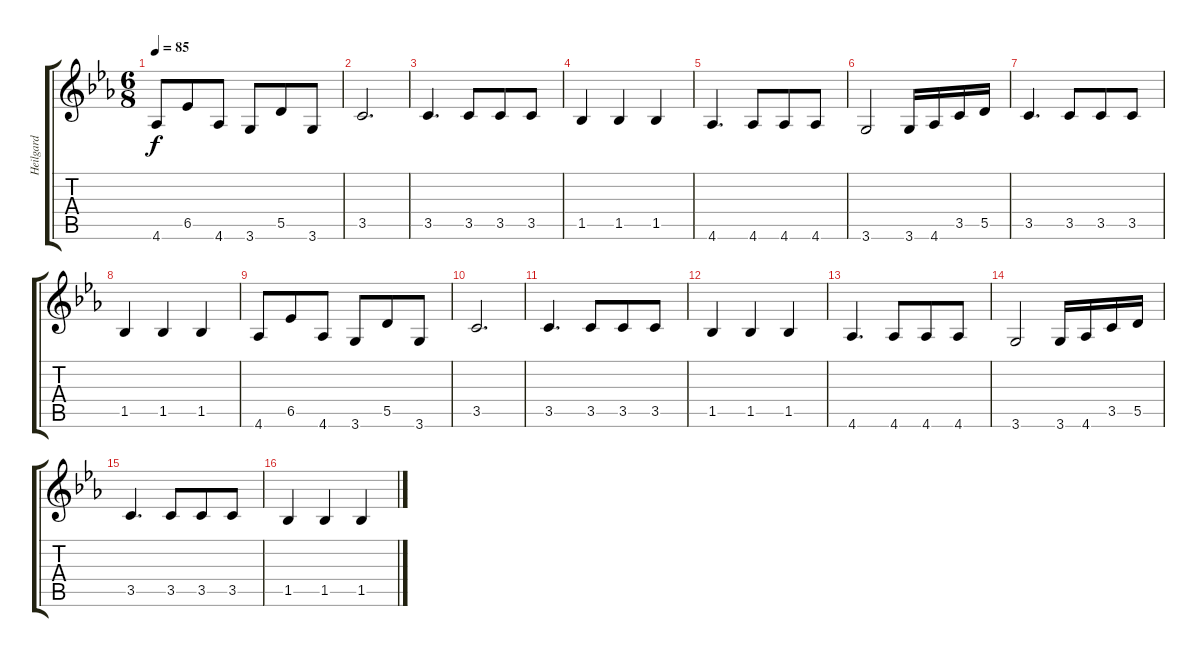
\track ("Heilgard" "Heilgard") {instrument electricbassfinger}
\staff {score tabs}
\tuning (E4 B3 G3 D3 A2 E2) {hide}
\ts (6 8)
\tempo 85
\clef g2
\ks cminor
4.6.8{dy f} 6.5.8 4.6.8 3.6.8 5.5.8 3.6.8 |
3.5.2{d} |
3.5.4{d} 3.5.8 3.5.8 3.5.8 |
1.5.4 1.5.4 1.5.4 |
4.6.4{d} 4.6.8 4.6.8 4.6.8 |
3.6.2 3.6.16 4.6.16 3.5.16 5.5.16 |
3.5.4{d} 3.5.8 3.5.8 3.5.8 |
1.5.4 1.5.4 1.5.4 |
4.6.8 6.5.8 4.6.8 3.6.8 5.5.8 3.6.8 |
3.5.2{d} |
3.5.4{d} 3.5.8 3.5.8 3.5.8 |
1.5.4 1.5.4 1.5.4 |
4.6.4{d} 4.6.8 4.6.8 4.6.8 |
3.6.2 3.6.16 4.6.16 3.5.16 5.5.16 |
3.5.4{d} 3.5.8 3.5.8 3.5.8 |
1.5.4 1.5.4 1.5.4
